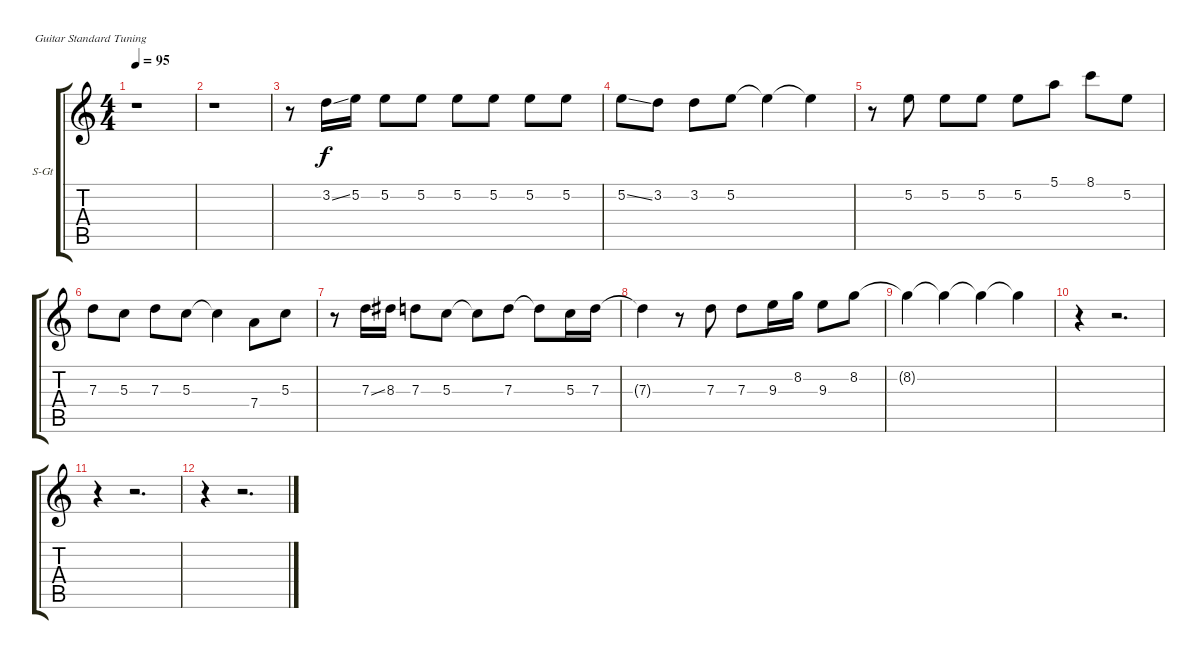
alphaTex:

\bracketExtendMode groupsimilarinstruments
\firstSystemTrackNameOrientation horizontal
\otherSystemsTrackNameOrientation horizontal
\track ("solo" "S-Gt") {instrument acousticguitarsteel}
\staff {score tabs}
\tuning (E4 B3 G3 D3 A2 E2)
\ts (4 4)
\tempo 95
\clef g2
\scale
1.11728
\ks c
r.1{dy f} |
\scale
0.960908 r.1 |
\scale
0.960908 r.8 3.2{ss}.16 5.2.16 5.2.8 5.2.8 5.2.8 5.2.8 5.2.8 5.2.8 |
\scale
0.960908 5.2{ss}.8 3.2.8 3.2.8 5.2.8 5.2{t}.4 5.2{t}.4 |
\scale
1.11728 r.8 5.2.8 5.2.8 5.2.8 5.2.8 5.1.8 8.1.8 5.2.8 |
\scale
0.960908 7.3.8 5.3.8 7.3.8 5.3.8 5.3{t}.4 7.4.8 5.3.8 |
\scale
0.960908 r.8 7.3{ss}.16 8.3.16 7.3.8 5.3.8 5.3{t}.8 7.3.8 7.3{t}.8 5.3.16 7.3.16 |
\scale
0.960908 7.3{t}.4 r.8 7.3.8 7.3.8 9.3.16 8.2.16 9.3.8 8.2.8 |
\scale
1.11728 8.2{t}.4 8.2{t}.4 8.2{t}.4 8.2{t}.4 |
\scale
0.960908 r.4 r.2{d} |
\scale
0.960908 r.4 r.2{d} |
\scale
0.960908 r.4 r.2{d}
